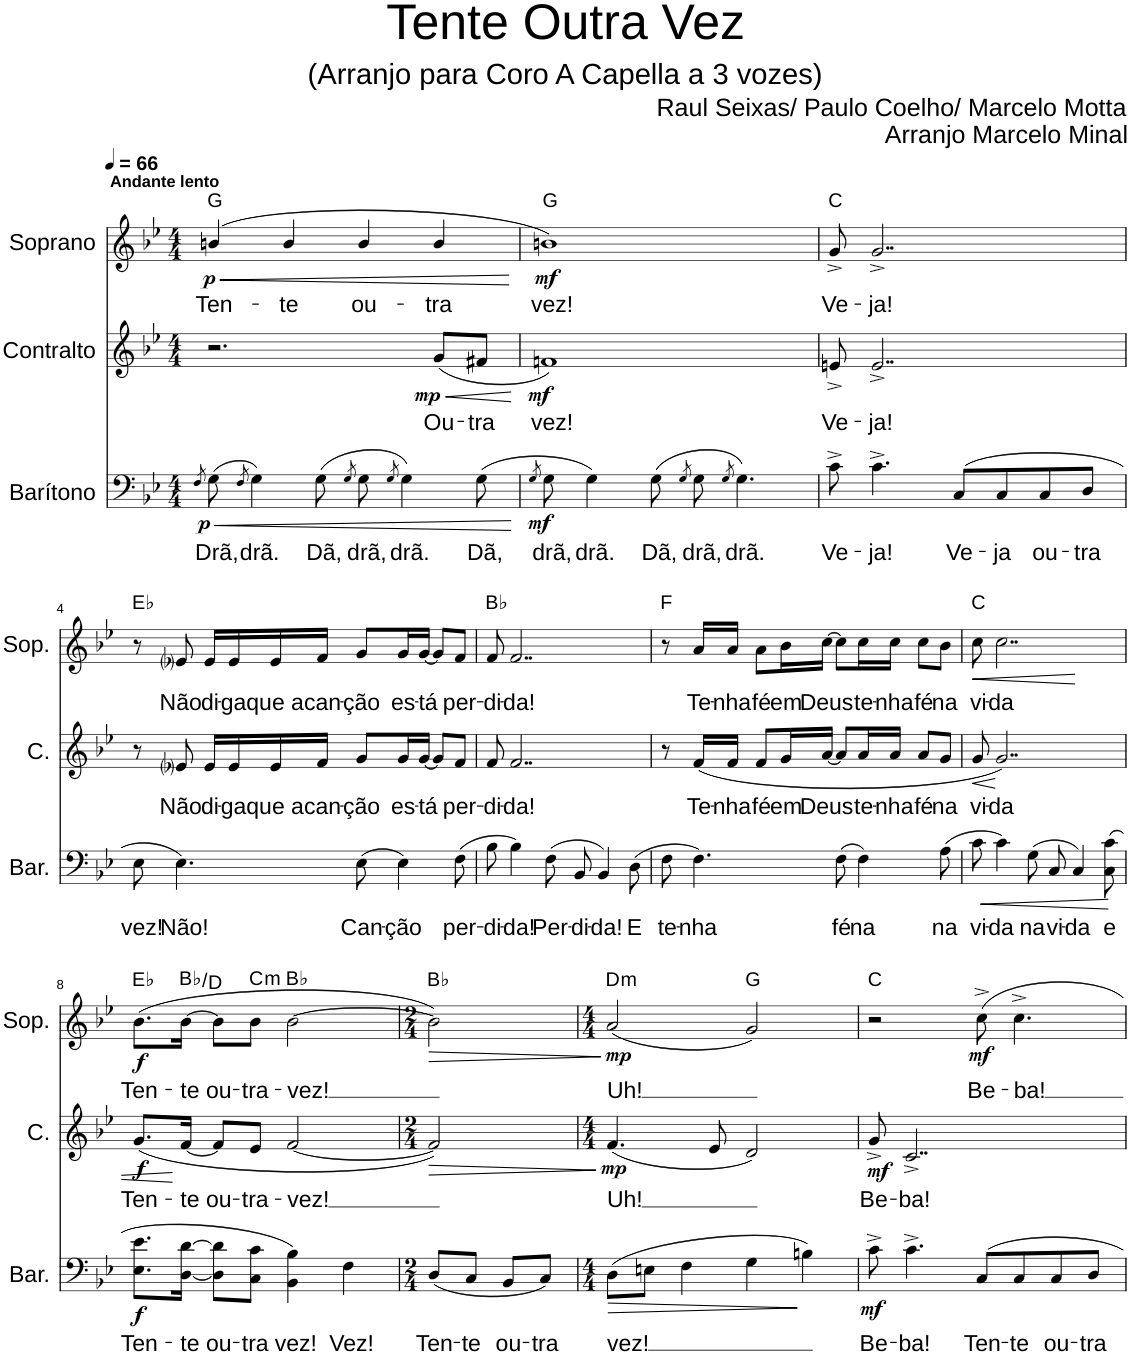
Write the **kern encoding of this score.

**kern	**text	**dynam	**kern	**text	**dynam	**kern	**text	**dynam	**harte
*part3	*part3	*part3	*part2	*part2	*part2	*part1	*part1	*part1	*part1
*staff3	*staff3	*staff3	*staff2	*staff2	*staff2	*staff1	*staff1	*staff1	*
*I"Barítono	*	*	*I"Contralto	*	*	*I"Soprano	*	*	*
*I'Bar.	*	*	*I'C.	*	*	*I'Sop.	*	*	*
*clefF4	*	*	*clefG2	*	*	*clefG2	*	*	*
*k[b-e-]	*	*	*k[b-e-]	*	*	*k[b-e-]	*	*	*
*M4/4	*	*	*M4/4	*	*	*M4/4	*	*	*
*MM66	*	*	*MM66	*	*	*MM66	*	*	*
=1	=1	=1	=1	=1	=1	=1	=1	=1	=1
8qF/	.	.	.	.	.	.	.	.	.
!	!	!	!	!	!	!LO:TX:a:B:t=Andante lento	!	!	!
!	!LO:LY:b	!LO:DY:b	!	!	!	!	!LO:LY:b	!LO:HP:b	!
!	!	!	!	!	!	!	!	!LO:DY:n=1:b	!
(8G\	Drã,	p	2.r	.	.	(4bn/	Ten-	< p	G:maj
8qF/	.	.	.	.	.	.	.	.	.
!	!LO:LY:b	!	!	!	!	!	!	!	!
4G\)	drã.	.	.	.	.	.	.	.	.
!	!	!	!	!	!	!	!LO:LY:b	!	!
.	.	.	.	.	.	4b/	-te	.	.
!	!LO:LY:b	!	!	!	!	!	!	!	!
(8G\	Dã,	.	.	.	.	.	.	.	.
8qG/	.	.	.	.	.	.	.	.	.
!	!LO:LY:b	!	!	!	!	!	!LO:LY:b	!	!
8G\	drã,	.	.	.	.	4b/	ou-	.	.
8qG/	.	.	.	.	.	.	.	.	.
!	!LO:LY:b	!	!	!	!	!	!	!	!
4G\)	drã.	.	.	.	.	.	.	.	.
!	!	!	!	!LO:LY:b	!LO:HP:b	!	!LO:LY:b	!	!
!	!	!	!	!	!LO:DY:n=1:b	!	!	!	!
.	.	.	(8g/L	Ou-	< mp	4b/	-tra	.	.
!	!LO:LY:b	!	!	!LO:LY:b	!	!	!	!	!
(8G\	Dã,	.	8f#X/J	-tra	.	.	.	.	.
.	.	.	.	.	[	.	.	[	.
=2	=2	=2	=2	=2	=2	=2	=2	=2	=2
8qG/	.	.	.	.	.	.	.	.	.
!	!LO:LY:b	!LO:DY:b	!	!LO:LY:b	!LO:DY:b	!	!LO:LY:b	!LO:DY:b	!
8G\	drã,	mf	1fn)	vez!	mf	1bn)	vez!	mf	G:maj
!	!LO:LY:b	!	!	!	!	!	!	!	!
4G\)	drã.	.	.	.	.	.	.	.	.
!	!LO:LY:b	!	!	!	!	!	!	!	!
(8G\	Dã,	.	.	.	.	.	.	.	.
8qG/	.	.	.	.	.	.	.	.	.
!	!LO:LY:b	!	!	!	!	!	!	!	!
8G\	drã,	.	.	.	.	.	.	.	.
8qG/	.	.	.	.	.	.	.	.	.
!	!LO:LY:b	!	!	!	!	!	!	!	!
4.G\)	drã.	.	.	.	.	.	.	.	.
=3	=3	=3	=3	=3	=3	=3	=3	=3	=3
!	!LO:LY:b	!	!	!LO:LY:b	!	!	!LO:LY:b	!	!
8c^\	Ve-	.	8en^/	Ve-	.	8g^/	Ve-	.	C:maj
!	!LO:LY:b	!	!	!LO:LY:b	!	!	!LO:LY:b	!	!
4.c^\	-ja!	.	2..e^/	-ja!	.	2..g^/	-ja!	.	.
!	!LO:LY:b	!	!	!	!	!	!	!	!
(8C/L	Ve-	.	.	.	.	.	.	.	.
!	!LO:LY:b	!	!	!	!	!	!	!	!
8C/	-ja	.	.	.	.	.	.	.	.
!	!LO:LY:b	!	!	!	!	!	!	!	!
8C/	ou-	.	.	.	.	.	.	.	.
!	!LO:LY:b	!	!	!	!	!	!	!	!
8D/J	-tra	.	.	.	.	.	.	.	.
!!LO:LB:g=z
=4	=4	=4	=4	=4	=4	=4	=4	=4	=4
!	!LO:LY:b	!	!	!	!	!	!	!	!
8E-\	vez!	.	8r	.	.	8r	.	.	Eb:maj
!	!LO:LY:b	!	!	!LO:LY:b	!	!	!LO:LY:b	!	!
4.E-\)	Não!	.	8e-i/	Não	.	8e-i/	Não	.	.
!	!	!	!	!LO:LY:b	!	!	!LO:LY:b	!	!
.	.	.	16e-/LL	di-	.	16e-/LL	di-	.	.
!	!	!	!	!LO:LY:b	!	!	!LO:LY:b	!	!
.	.	.	16e-/	-ga	.	16e-/	-ga	.	.
!	!	!	!	!LO:LY:b	!	!	!LO:LY:b	!	!
.	.	.	16e-/	que a	.	16e-/	que a	.	.
!	!	!	!	!LO:LY:b	!	!	!LO:LY:b	!	!
.	.	.	16f/JJ	can-	.	16f/JJ	can-	.	.
!	!LO:LY:b	!	!	!LO:LY:b	!	!	!LO:LY:b	!	!
(8E-\	Can-	.	8g/L	-ção	.	8g/L	-ção	.	.
!	!LO:LY:b	!	!	!LO:LY:b	!	!	!LO:LY:b	!	!
4E-\)	-ção	.	16g/L	es-	.	16g/L	es-	.	.
!	!	!	!	!LO:LY:b	!	!	!LO:LY:b	!	!
.	.	.	[16g/JJ	-tá	.	[16g/JJ	-tá	.	.
.	.	.	8g/L]	.	.	8g/L]	.	.	.
!	!LO:LY:b	!	!	!LO:LY:b	!	!	!LO:LY:b	!	!
(8F\	per-	.	8f/J	per-	.	8f/J	per-	.	.
=5	=5	=5	=5	=5	=5	=5	=5	=5	=5
!	!LO:LY:b	!	!	!LO:LY:b	!	!	!LO:LY:b	!	!
8B-\	-di-	.	8f/	-di-	.	8f/	-di-	.	Bb:maj
!	!LO:LY:b	!	!	!LO:LY:b	!	!	!LO:LY:b	!	!
4B-\)	-da!	.	2..f/	-da!	.	2..f/	-da!	.	.
!	!LO:LY:b	!	!	!	!	!	!	!	!
(8F\	Per-	.	.	.	.	.	.	.	.
!	!LO:LY:b	!	!	!	!	!	!	!	!
8BB-/	-di-	.	.	.	.	.	.	.	.
!	!LO:LY:b	!	!	!	!	!	!	!	!
4BB-/)	-da!	.	.	.	.	.	.	.	.
!	!LO:LY:b	!	!	!	!	!	!	!	!
(8D\	E	.	.	.	.	.	.	.	.
=6	=6	=6	=6	=6	=6	=6	=6	=6	=6
!	!LO:LY:b	!	!	!	!	!	!	!	!
8F\	te-	.	8r	.	.	8r	.	.	F:maj
!	!LO:LY:b	!	!	!LO:LY:b	!	!	!LO:LY:b	!	!
4.F\)	-nha	.	(16f/LL	Te-	.	16a/LL	Te-	.	.
!	!	!	!	!LO:LY:b	!	!	!LO:LY:b	!	!
.	.	.	16f/JJ	-nha	.	16a/JJ	-nha	.	.
!	!	!	!	!LO:LY:b	!	!	!LO:LY:b	!	!
.	.	.	8f/L	fé	.	8a\L	fé	.	.
!	!	!	!	!LO:LY:b	!	!	!LO:LY:b	!	!
.	.	.	16g/L	em	.	16b-\L	em	.	.
!	!	!	!	!LO:LY:b	!	!	!LO:LY:b	!	!
.	.	.	[16a/JJ	Deus	.	[16cc\JJ	Deus	.	.
!	!LO:LY:b	!	!	!	!	!	!	!	!
(8F\	fé	.	8a/L]	.	.	8cc\L]	.	.	.
!	!LO:LY:b	!	!	!LO:LY:b	!	!	!LO:LY:b	!	!
4F\)	na	.	16a/L	te-	.	16cc\L	te-	.	.
!	!	!	!	!LO:LY:b	!	!	!LO:LY:b	!	!
.	.	.	16a/JJ	-nha	.	16cc\JJ	-nha	.	.
!	!	!	!	!LO:LY:b	!	!	!LO:LY:b	!	!
.	.	.	8a/L	fé	.	8cc\L	fé	.	.
!	!LO:LY:b	!	!	!LO:LY:b	!	!	!LO:LY:b	!	!
(8A\	na	.	8g/J	na	.	8b-\J	na	.	.
=7	=7	=7	=7	=7	=7	=7	=7	=7	=7
!	!LO:LY:b	!LO:HP:b	!	!LO:LY:b	!LO:HP:b	!	!LO:LY:b	!LO:HP:b	!
8c\	vi-	<	8g/	vi-	<	8cc\	vi-	<	C:maj
!	!LO:LY:b	!	!	!LO:LY:b	!	!	!LO:LY:b	!	!
4c\)	-da	.	2..g/)	-da	.	2..cc\	-da	.	.
!	!LO:LY:b	!	!	!	!	!	!	!	!
(8G\	na	.	.	.	.	.	.	.	.
!	!LO:LY:b	!	!	!	!	!	!	!	!
8C/	vi-	.	.	.	.	.	.	.	.
!	!LO:LY:b	!	!	!	!	!	!	!	!
4C/)	-da	.	.	.	.	.	.	.	.
!	!LO:LY:b	!	!	!	!	!	!	!	!
(8C\ 8c\	e	.	.	.	.	.	.	.	.
.	.	[	.	.	.	.	.	[	.
!!LO:LB:g=z
=8	=8	=8	=8	=8	=8	=8	=8	=8	=8
!	!LO:LY:b	!LO:DY:b	!	!LO:LY:b	!LO:DY:b	!	!LO:LY:b	!LO:DY:b	!
8.E-\ 8.e-\L	Ten-	f	(8.g/L	Ten-	f	(8.b-\L	Ten-	f	Eb:maj
!	!LO:LY:b	!	!	!LO:LY:b	!	!	!LO:LY:b	!	!
[16D\ [16d\Jk	-te ou-	.	[16f/Jk	-te ou-	[	[16b-\Jk	-te ou-	.	Bb:maj/3
8D\] 8d\]L	.	.	8f/L]	.	.	8b-\L]	.	.	.
!	!LO:LY:b	!	!	!LO:LY:b	!	!	!LO:LY:b	!	!LO:H:kt=m
8C\ 8c\J	-tra	.	8e-/J	-tra-	.	8b-\J	-tra-	.	C:min
!	!LO:LY:b	!	!	!LO:LY:b	!	!	!LO:LY:b	!	!
4BB-\ 4B-\)	vez!	.	[2f/	-vez!	.	[2b-\	-vez!	.	Bb:maj
!	!LO:LY:b	!	!	!	!	!	!	!	!
4F\	Vez!	.	.	.	.	.	.	.	.
=9	=9	=9	=9	=9	=9	=9	=9	=9	=9
*M2/4	*	*	*M2/4	*	*	*M2/4	*	*	*
!	!LO:LY:b	!	!	!	!LO:HP:b	!	!	!LO:HP:b	!
(8D/L	Ten-	.	2f/])	.	>	2b-\])	.	>	Bb:maj
!	!LO:LY:b	!	!	!	!	!	!	!	!
8C/J	-te	.	.	.	.	.	.	.	.
!	!LO:LY:b	!	!	!	!	!	!	!	!
8BB-/L	ou-	.	.	.	.	.	.	.	.
!	!LO:LY:b	!	!	!	!	!	!	!	!
8C/J)	-tra	.	.	.	.	.	.	.	.
.	.	.	.	.	]	.	.	]	.
=10	=10	=10	=10	=10	=10	=10	=10	=10	=10
*M4/4	*	*	*M4/4	*	*	*M4/4	*	*	*
!	!LO:LY:b	!LO:HP:b	!	!LO:LY:b	!LO:DY:b	!	!LO:LY:b	!LO:DY:b	!LO:H:kt=m
(8D\L	vez!	>	(4.f/	Uh!	mp	(2a/	Uh!	mp	D:min
8En\J	.	.	.	.	.	.	.	.	.
4F\	.	.	.	.	.	.	.	.	.
.	.	.	8e-/	.	.	.	.	.	.
4G\	.	.	2d/)	.	.	2g/)	.	.	G:maj
4Bn\)	.	]	.	.	.	.	.	.	.
=11	=11	=11	=11	=11	=11	=11	=11	=11	=11
!	!LO:LY:b	!LO:DY:b	!	!LO:LY:b	!LO:DY:b	!	!	!	!
8c^\	Be-	mf	8g^/	Be-	mf	2r	.	.	C:maj
!	!LO:LY:b	!	!	!LO:LY:b	!	!	!	!	!
4.c^\	-ba!	.	2..c^/	-ba!	.	.	.	.	.
!	!LO:LY:b	!	!	!	!	!	!LO:LY:b	!LO:DY:b	!
8C/L	Ten-	.	.	.	.	8cc^\	Be-	mf	.
!	!LO:LY:b	!	!	!	!	!	!LO:LY:b	!	!
8C/	-te	.	.	.	.	4.cc^\	-ba!	.	.
!	!LO:LY:b	!	!	!	!	!	!	!	!
8C/	ou-	.	.	.	.	.	.	.	.
!	!LO:LY:b	!	!	!	!	!	!	!	!
8D/J	-tra	.	.	.	.	.	.	.	.
=	=	=	=	=	=	=	=	=	=
*-	*-	*-	*-	*-	*-	*-	*-	*-	*-
